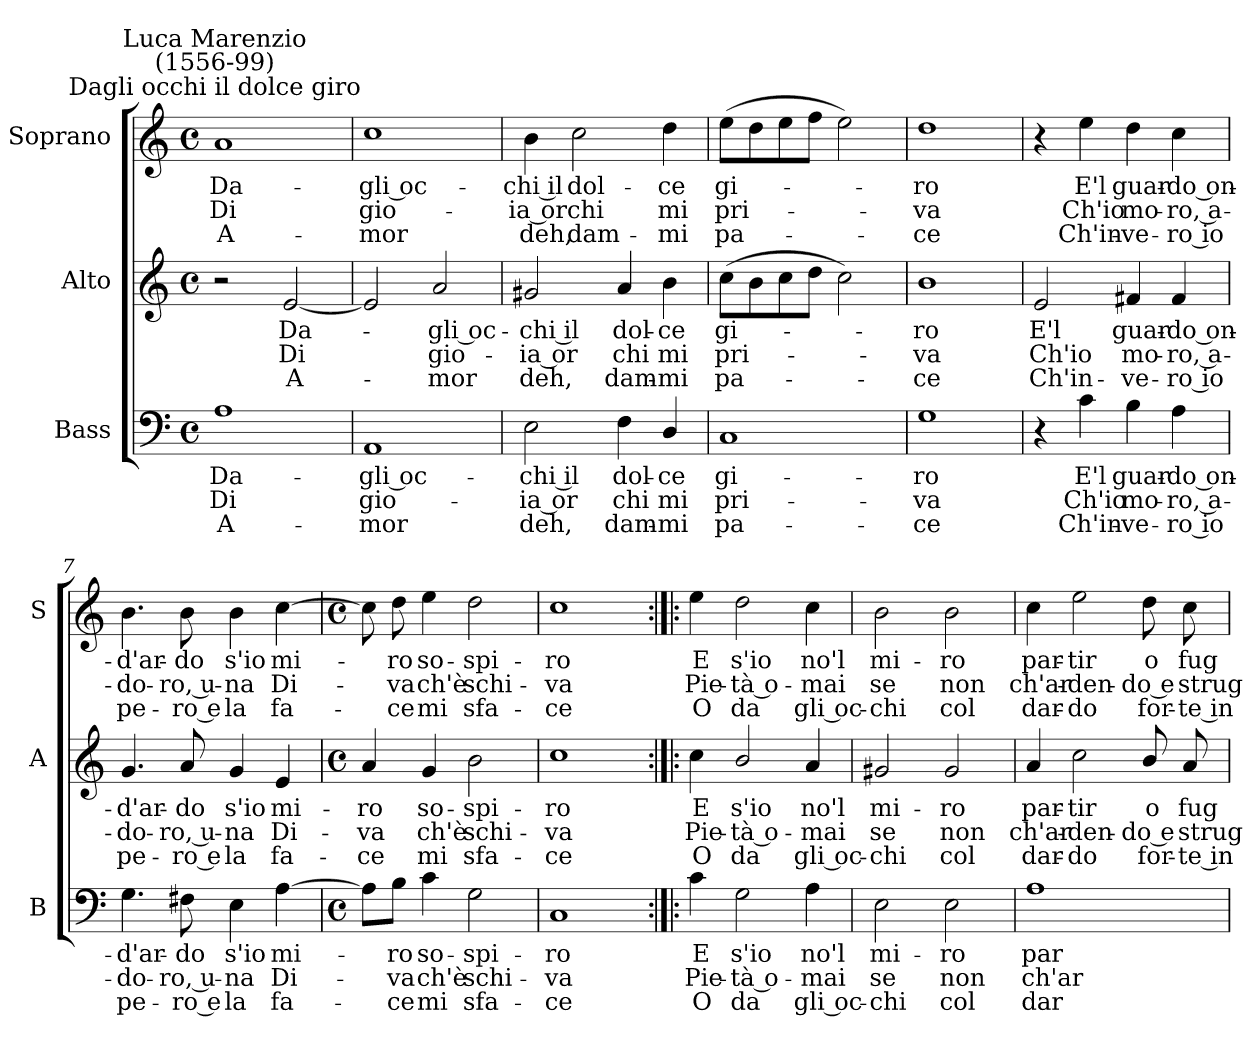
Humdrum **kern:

**kern	**text	**text	**text	**kern	**text	**text	**text	**kern	**text	**text	**text
*part3	*part3	*part3	*part3	*part2	*part2	*part2	*part2	*part1	*part1	*part1	*part1
*staff3	*staff3	*staff3	*staff3	*staff2	*staff2	*staff2	*staff2	*staff1	*staff1	*staff1	*staff1
*I"Bass	*	*	*	*I"Alto	*	*	*	*I"Soprano	*	*	*
*I'B	*	*	*	*I'A	*	*	*	*I'S	*	*	*
*clefF4	*	*	*	*clefG2	*	*	*	*clefG2	*	*	*
*k[]	*	*	*	*k[]	*	*	*	*k[]	*	*	*
*C:	*	*	*	*C:	*	*	*	*C:	*	*	*
*M4/4	*	*	*	*M4/4	*	*	*	*M4/4	*	*	*
*met(c)	*	*	*	*met(c)	*	*	*	*met(c)	*	*	*
=1	=1	=1	=1	=1	=1	=1	=1	=1	=1	=1	=1
!	!	!	!	!	!	!	!	!LO:TX:a:cj:t=Dagli occhi il dolce giro	!	!	!
!	!	!	!	!	!	!	!	!LO:TX:a:cj:t=Luca Marenzio\n(1556-99)	!	!	!
!	!LO:LY:b	!LO:LY:b	!LO:LY:b	!	!	!	!	!	!LO:LY:b	!LO:LY:b	!LO:LY:b
1A	Da-	-Di	A-	2r	.	.	.	1a	Da-	-Di	A-
!	!	!	!	!	!LO:LY:b	!LO:LY:b	!LO:LY:b	!	!	!	!
.	.	.	.	[2e	Da-	Di	A-	.	.	.	.
=2	=2	=2	=2	=2	=2	=2	=2	=2	=2	=2	=2
!	!LO:LY:b	!LO:LY:b	!LO:LY:b	!	!	!	!	!	!LO:LY:b	!LO:LY:b	!LO:LY:b
1AA	-gli oc-	-gio-	-mor	2e]	.	.	.	1cc	-gli oc-	-gio-	-mor
!	!	!	!	!	!LO:LY:b	!LO:LY:b	!LO:LY:b	!	!	!	!
.	.	.	.	2a	gli oc-	-gio-	-mor	.	.	.	.
=3	=3	=3	=3	=3	=3	=3	=3	=3	=3	=3	=3
!	!LO:LY:b	!LO:LY:b	!LO:LY:b	!	!LO:LY:b	!LO:LY:b	!LO:LY:b	!	!LO:LY:b	!LO:LY:b	!LO:LY:b
2E	chi il	ia or	deh,	2g#X	chi il	ia or	deh,	4b	chi il	ia or	deh,
!	!	!	!	!	!	!	!	!	!LO:LY:b	!LO:LY:b	!LO:LY:b
.	.	.	.	.	.	.	.	2cc	dol-	-chi	dam-
!	!LO:LY:b	!LO:LY:b	!LO:LY:b	!	!LO:LY:b	!LO:LY:b	!LO:LY:b	!	!	!	!
4F	dol-	-chi	dam-	4a	dol-	-chi	dam-	.	.	.	.
!	!LO:LY:b	!LO:LY:b	!LO:LY:b	!	!LO:LY:b	!LO:LY:b	!LO:LY:b	!	!LO:LY:b	!LO:LY:b	!LO:LY:b
4D/	-ce	mi	mi	4b	-ce	mi	mi	4dd	-ce	mi	mi
=4	=4	=4	=4	=4	=4	=4	=4	=4	=4	=4	=4
!	!LO:LY:b	!LO:LY:b	!LO:LY:b	!	!LO:LY:b	!LO:LY:b	!LO:LY:b	!	!LO:LY:b	!LO:LY:b	!LO:LY:b
1C	gi-	-pri-	-pa-	(>8ccL	gi-	pri-	pa-	(>8eeL	gi-	pri-	pa-
.	.	.	.	8b	.	.	.	8dd	.	.	.
.	.	.	.	8cc	.	.	.	8ee	.	.	.
.	.	.	.	8ddJ	.	.	.	8ffJ	.	.	.
.	.	.	.	2cc)	.	.	.	2ee)	.	.	.
=5	=5	=5	=5	=5	=5	=5	=5	=5	=5	=5	=5
!	!LO:LY:b	!LO:LY:b	!LO:LY:b	!	!LO:LY:b	!LO:LY:b	!LO:LY:b	!	!LO:LY:b	!LO:LY:b	!LO:LY:b
1G	-ro	va	ce	1b	ro	va	ce	1dd	ro	va	ce
=6	=6	=6	=6	=6	=6	=6	=6	=6	=6	=6	=6
!	!	!	!	!	!LO:LY:b	!LO:LY:b	!LO:LY:b	!	!	!	!
4r	.	.	.	2e	E'l	Ch'io	Ch'in-	4r	.	.	.
!	!LO:LY:b	!LO:LY:b	!LO:LY:b	!	!	!	!	!	!LO:LY:b	!LO:LY:b	!LO:LY:b
4c	E'l	Ch'io	Ch'in-	.	.	.	.	4ee	E'l	Ch'io	Ch'in-
!	!LO:LY:b	!LO:LY:b	!LO:LY:b	!	!LO:LY:b	!LO:LY:b	!LO:LY:b	!	!LO:LY:b	!LO:LY:b	!LO:LY:b
4B	-guar-	-mo-	-ve-	4f#X	-guar-	-mo-	-ve-	4dd	-guar-	-mo-	-ve-
!	!LO:LY:b	!LO:LY:b	!LO:LY:b	!	!LO:LY:b	!LO:LY:b	!LO:LY:b	!	!LO:LY:b	!LO:LY:b	!LO:LY:b
4A	-do on-	-ro, a-	-ro io	4f#	-do on-	-ro, a-	-ro io	4cc	-do on-	-ro, a-	-ro io
=7	=7	=7	=7	=7	=7	=7	=7	=7	=7	=7	=7
!	!LO:LY:b	!LO:LY:b	!LO:LY:b	!	!LO:LY:b	!LO:LY:b	!LO:LY:b	!	!LO:LY:b	!LO:LY:b	!LO:LY:b
4.G	d'ar-	-do-	-pe-	4.g	d'ar-	-do-	-pe-	4.b	d'ar-	-do-	-pe-
!	!LO:LY:b	!LO:LY:b	!LO:LY:b	!	!LO:LY:b	!LO:LY:b	!LO:LY:b	!	!LO:LY:b	!LO:LY:b	!LO:LY:b
8F#X	-do	ro, u-	-ro e	8a	-do	ro, u-	-ro e	8b	-do	ro, u-	-ro e
!	!LO:LY:b	!LO:LY:b	!LO:LY:b	!	!LO:LY:b	!LO:LY:b	!LO:LY:b	!	!LO:LY:b	!LO:LY:b	!LO:LY:b
4E	s'io	na	la	4g	s'io	na	la	4b	s'io	na	la
!	!LO:LY:b	!LO:LY:b	!LO:LY:b	!	!LO:LY:b	!LO:LY:b	!LO:LY:b	!	!LO:LY:b	!LO:LY:b	!LO:LY:b
[4A	mi-	Di-	fa-	4e	mi-	-Di-	-fa-	[4cc	mi-	Di-	fa-
!!LO:LB:g=z
=8	=8	=8	=8	=8	=8	=8	=8	=8	=8	=8	=8
*M4/4	*	*	*	*M4/4	*	*	*	*M4/4	*	*	*
*met(c)	*	*	*	*met(c)	*	*	*	*met(c)	*	*	*
!	!	!	!	!	!LO:LY:b	!LO:LY:b	!LO:LY:b	!	!	!	!
8A\L]	.	.	.	4a	-ro	va	ce	8cc]	.	.	.
!	!LO:LY:b	!LO:LY:b	!LO:LY:b	!	!	!	!	!	!LO:LY:b	!LO:LY:b	!LO:LY:b
8B\J	ro	va	ce	.	.	.	.	8dd	ro	va	ce
!	!LO:LY:b	!LO:LY:b	!LO:LY:b	!	!LO:LY:b	!LO:LY:b	!LO:LY:b	!	!LO:LY:b	!LO:LY:b	!LO:LY:b
4c	so-	-ch'è	mi	4g	so-	-ch'è	mi	4ee	so-	-ch'è	mi
!	!LO:LY:b	!LO:LY:b	!LO:LY:b	!	!LO:LY:b	!LO:LY:b	!LO:LY:b	!	!LO:LY:b	!LO:LY:b	!LO:LY:b
2G	spi-	-schi-	-sfa-	2b	spi-	-schi-	-sfa-	2dd	spi-	-schi-	-sfa-
=9	=9	=9	=9	=9	=9	=9	=9	=9	=9	=9	=9
!	!LO:LY:b	!LO:LY:b	!LO:LY:b	!	!LO:LY:b	!LO:LY:b	!LO:LY:b	!	!LO:LY:b	!LO:LY:b	!LO:LY:b
1C	-ro	va	ce	1cc	-ro	va	ce	1cc	-ro	va	ce
=10:|!|:	=10:|!|:	=10:|!|:	=10:|!|:	=10:|!|:	=10:|!|:	=10:|!|:	=10:|!|:	=10:|!|:	=10:|!|:	=10:|!|:	=10:|!|:
!	!LO:LY:b	!LO:LY:b	!LO:LY:b	!	!LO:LY:b	!LO:LY:b	!LO:LY:b	!	!LO:LY:b	!LO:LY:b	!LO:LY:b
4c	E	Pie-	-O	4cc	E	Pie-	-O	4ee	E	Pie-	-O
!	!LO:LY:b	!LO:LY:b	!LO:LY:b	!	!LO:LY:b	!LO:LY:b	!LO:LY:b	!	!LO:LY:b	!LO:LY:b	!LO:LY:b
2G	s'io	tà o-	-da	2b/	s'io	tà o-	-da	2dd	s'io	tà o-	-da
!	!LO:LY:b	!LO:LY:b	!LO:LY:b	!	!LO:LY:b	!LO:LY:b	!LO:LY:b	!	!LO:LY:b	!LO:LY:b	!LO:LY:b
4A	no'l	mai	gli oc-	4a	no'l	mai	gli oc-	4cc	no'l	mai	gli oc-
=11	=11	=11	=11	=11	=11	=11	=11	=11	=11	=11	=11
!	!LO:LY:b	!LO:LY:b	!LO:LY:b	!	!LO:LY:b	!LO:LY:b	!LO:LY:b	!	!LO:LY:b	!LO:LY:b	!LO:LY:b
2E	-mi-	-se	chi	2g#X	-mi-	-se	chi	2b	-mi-	-se	chi
!	!LO:LY:b	!LO:LY:b	!LO:LY:b	!	!LO:LY:b	!LO:LY:b	!LO:LY:b	!	!LO:LY:b	!LO:LY:b	!LO:LY:b
2E	ro	non	col	2g#	ro	non	col	2b	ro	non	col
=12	=12	=12	=12	=12	=12	=12	=12	=12	=12	=12	=12
!	!LO:LY:b	!LO:LY:b	!LO:LY:b	!	!LO:LY:b	!LO:LY:b	!LO:LY:b	!	!LO:LY:b	!LO:LY:b	!LO:LY:b
1A	par-	-ch'ar-	-dar-	4a	par-	-ch'ar-	-dar-	4cc	par-	-ch'ar-	-dar-
!	!	!	!	!	!LO:LY:b	!LO:LY:b	!LO:LY:b	!	!LO:LY:b	!LO:LY:b	!LO:LY:b
.	.	.	.	2cc	-tir	den-	-do	2ee	-tir	den-	-do
!	!	!	!	!	!LO:LY:b	!LO:LY:b	!LO:LY:b	!	!LO:LY:b	!LO:LY:b	!LO:LY:b
.	.	.	.	8b/	o	do e	for-	8dd	o	do e	for-
!	!	!	!	!	!LO:LY:b	!LO:LY:b	!LO:LY:b	!	!LO:LY:b	!LO:LY:b	!LO:LY:b
.	.	.	.	8a	-fug-	-strug-	-te in	8cc	-fug-	-strug-	-te in
=	=	=	=	=	=	=	=	=	=	=	=
*-	*-	*-	*-	*-	*-	*-	*-	*-	*-	*-	*-
